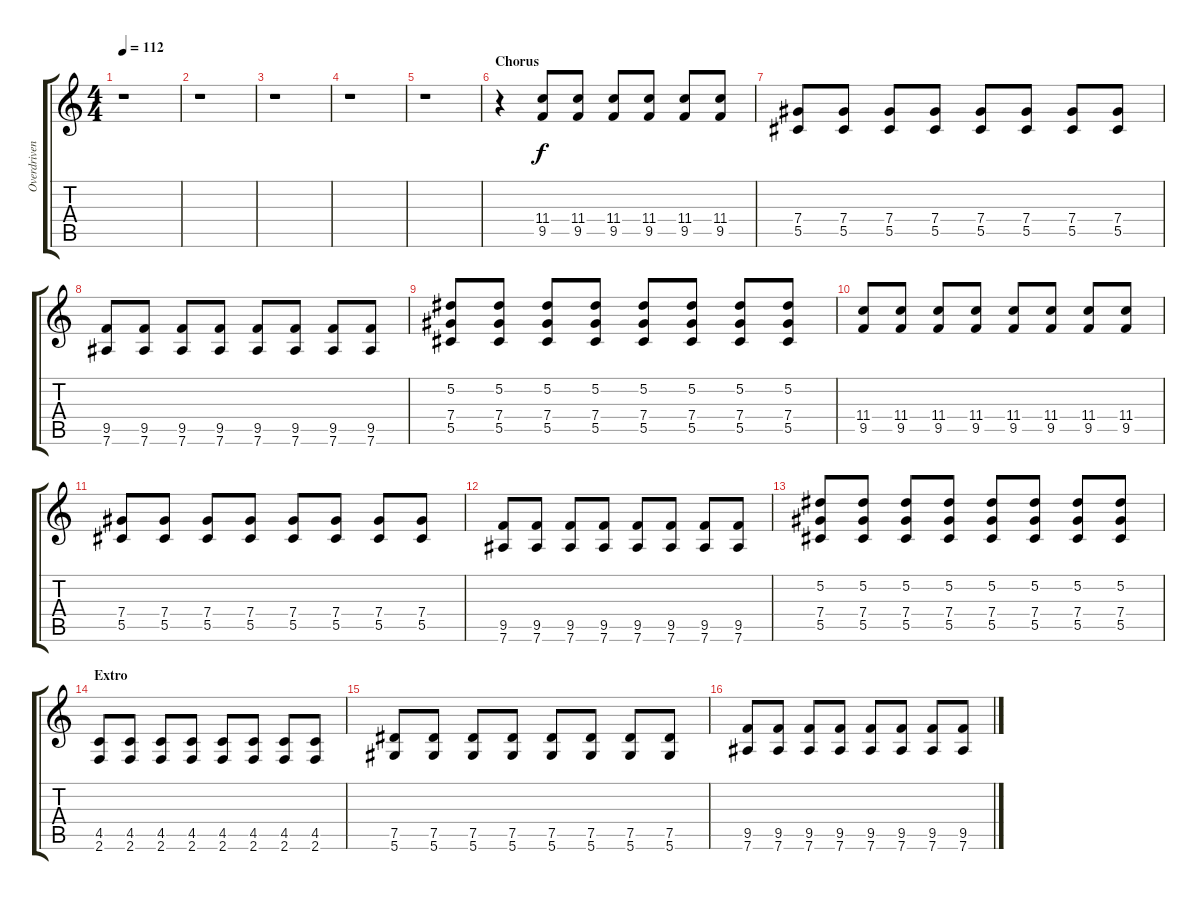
\track ("Overdriven Guitar 1" "Overdriven") {instrument overdrivenguitar}
\staff {score tabs}
\tuning (Eb4 Bb3 Gb3 Db3 Ab2 Eb2) {hide}
\ts (4 4)
\tempo 112
\clef g2
\ks c
r.1{dy f} |
r.1 |
r.1 |
r.1 |
r.1 |
\section ("" "Chorus")
r.4 (11.4 9.5).8 (11.4 9.5).8 (11.4 9.5).8 (11.4 9.5).8 (11.4 9.5).8 (11.4 9.5).8 |
(7.4 5.5).8 (7.4 5.5).8 (7.4 5.5).8 (7.4 5.5).8 (7.4 5.5).8 (7.4 5.5).8 (7.4 5.5).8 (7.4 5.5).8 |
(9.5 7.6).8 (9.5 7.6).8 (9.5 7.6).8 (9.5 7.6).8 (9.5 7.6).8 (9.5 7.6).8 (9.5 7.6).8 (9.5 7.6).8 |
(5.2 7.4 5.5).8 (5.2 7.4 5.5).8 (5.2 7.4 5.5).8 (5.2 7.4 5.5).8 (5.2 7.4 5.5).8 (5.2 7.4 5.5).8 (5.2 7.4 5.5).8 (5.2 7.4 5.5).8 |
(11.4 9.5).8 (11.4 9.5).8 (11.4 9.5).8 (11.4 9.5).8 (11.4 9.5).8 (11.4 9.5).8 (11.4 9.5).8 (11.4 9.5).8 |
(7.4 5.5).8 (7.4 5.5).8 (7.4 5.5).8 (7.4 5.5).8 (7.4 5.5).8 (7.4 5.5).8 (7.4 5.5).8 (7.4 5.5).8 |
(9.5 7.6).8 (9.5 7.6).8 (9.5 7.6).8 (9.5 7.6).8 (9.5 7.6).8 (9.5 7.6).8 (9.5 7.6).8 (9.5 7.6).8 |
(5.2 7.4 5.5).8 (5.2 7.4 5.5).8 (5.2 7.4 5.5).8 (5.2 7.4 5.5).8 (5.2 7.4 5.5).8 (5.2 7.4 5.5).8 (5.2 7.4 5.5).8 (5.2 7.4 5.5).8 |
\section ("" "Extro")
(4.5 2.6).8 (4.5 2.6).8 (4.5 2.6).8 (4.5 2.6).8 (4.5 2.6).8 (4.5 2.6).8 (4.5 2.6).8 (4.5 2.6).8 |
(7.5 5.6).8 (7.5 5.6).8 (7.5 5.6).8 (7.5 5.6).8 (7.5 5.6).8 (7.5 5.6).8 (7.5 5.6).8 (7.5 5.6).8 |
(9.5 7.6).8 (9.5 7.6).8 (9.5 7.6).8 (9.5 7.6).8 (9.5 7.6).8 (9.5 7.6).8 (9.5 7.6).8 (9.5 7.6).8
